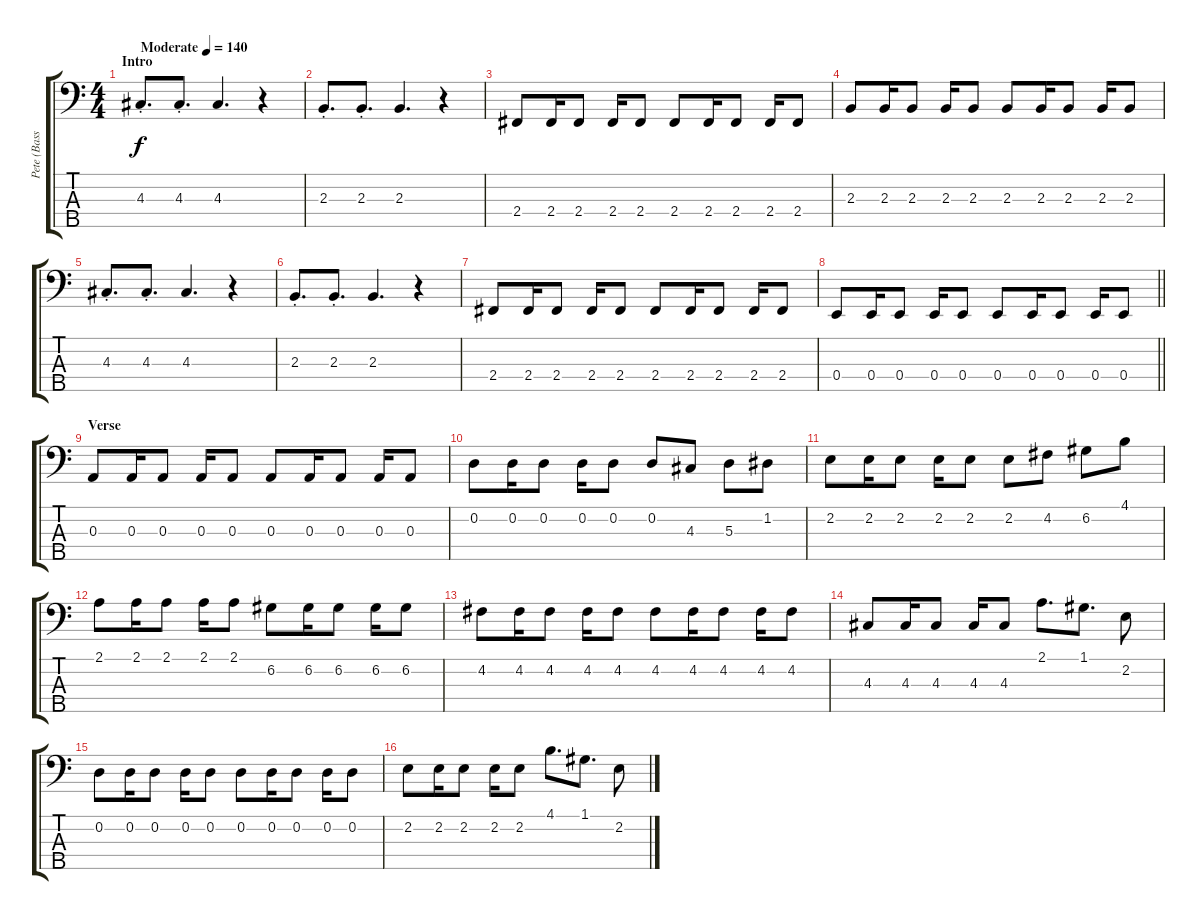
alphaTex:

\track ("Pete (Bass)" "Pete (Bass") {instrument electricbassfinger}
\staff {score tabs}
\tuning (G2 D2 A1 E1 B0) {hide}
\ts (4 4)
\section ("" "Intro")
\tempo (140 "Moderate")
\clef f4
\ks c
4.3{st}.8{d dy f instrument electricbassfinger} 4.3{st}.8{d} 4.3.4{d} r.4 |
2.3{st}.8{d} 2.3{st}.8{d} 2.3.4{d} r.4 |
2.4.8 2.4.16 2.4.8 2.4.16 2.4.8 2.4.8 2.4.16 2.4.8 2.4.16 2.4.8 |
2.3.8 2.3.16 2.3.8 2.3.16 2.3.8 2.3.8 2.3.16 2.3.8 2.3.16 2.3.8 |
4.3{st}.8{d} 4.3{st}.8{d} 4.3.4{d} r.4 |
2.3{st}.8{d} 2.3{st}.8{d} 2.3.4{d} r.4 |
2.4.8 2.4.16 2.4.8 2.4.16 2.4.8 2.4.8 2.4.16 2.4.8 2.4.16 2.4.8 |
\barLineRight lightlight
0.4.8 0.4.16 0.4.8 0.4.16 0.4.8 0.4.8 0.4.16 0.4.8 0.4.16 0.4.8 |
\section ("" "Verse")
0.3.8 0.3.16 0.3.8 0.3.16 0.3.8 0.3.8 0.3.16 0.3.8 0.3.16 0.3.8 |
0.2.8 0.2.16 0.2.8 0.2.16 0.2.8 0.2.8 4.3.8 5.3.8 1.2.8 |
2.2.8 2.2.16 2.2.8 2.2.16 2.2.8 2.2.8 4.2.8 6.2.8 4.1.8 |
2.1.8 2.1.16 2.1.8 2.1.16 2.1.8 6.2.8 6.2.16 6.2.8 6.2.16 6.2.8 |
4.2.8 4.2.16 4.2.8 4.2.16 4.2.8 4.2.8 4.2.16 4.2.8 4.2.16 4.2.8 |
4.3.8 4.3.16 4.3.8 4.3.16 4.3.8 2.1.8{d} 1.1.8{d} 2.2.8 |
0.2.8 0.2.16 0.2.8 0.2.16 0.2.8 0.2.8 0.2.16 0.2.8 0.2.16 0.2.8 |
2.2.8 2.2.16 2.2.8 2.2.16 2.2.8 4.1.8{d} 1.1.8{d} 2.2.8
